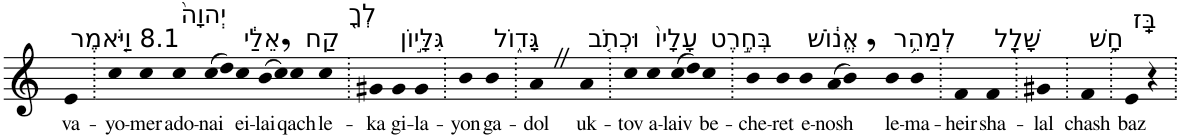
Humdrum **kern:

**kern	**text
*part1	*part1
*staff1	*staff1
*I"Piano	*
*I'Pno	*
*clefG2	*
*k[]	*
=1	=1
!LO:TX:a:t=8.1 וַיֹּ֤אמֶר	!
!	!LO:LY:b
4e	va-
=2.	=2.
!	!LO:LY:b
4cc	-yo-
!	!LO:LY:b
4cc	-mer
!LO:TX:a:t=יְהוָה֙	!
!	!LO:LY:b
4cc	ado-
!	!LO:LY:b
(8cc	-nai
8dd)	.
!LO:TX:a:t=אֵלַ֔י	!
!	!LO:LY:b
4cc	ei-
!	!LO:LY:b
(8b	-lai
8cc,)	.
!LO:TX:a:t=קַח	!
!	!LO:LY:b
4cc	qach
!LO:TX:a:t=לְךָ֖	!
!	!LO:LY:b
4cc	le-
=3.	=3.
!	!LO:LY:b
4g#X	-ka
!LO:TX:a:t=גִּלָּי֣וֹן	!
!	!LO:LY:b
4g#	gi-
!	!LO:LY:b
4g#	-la-
=4.	=4.
!	!LO:LY:b
4b	-yon
!LO:TX:a:t=גָּד֑וֹל	!
!	!LO:LY:b
4b	ga-
=5.	=5.
!	!LO:LY:b
4aZ	-dol
!LO:TX:a:t=וּכְתֹ֤ב	!
!	!LO:LY:b
4a	uk-
=6.	=6.
!	!LO:LY:b
4cc	-tov
!LO:TX:a:t=עָלָיו֙	!
!	!LO:LY:b
4cc	a-
!	!LO:LY:b
(8cc	-laiv
8dd)	.
!LO:TX:a:t=בְּחֶ֣רֶט	!
!	!LO:LY:b
4cc	be-
=7.	=7.
!	!LO:LY:b
4b	-che-
!	!LO:LY:b
4b	-ret
!LO:TX:a:t=אֱנ֔וֹשׁ	!
!	!LO:LY:b
4b	e-
!	!LO:LY:b
(8a	-nosh
8b,)	.
!LO:TX:a:t=לְמַהֵ֥ר	!
!	!LO:LY:b
4b	le-
!	!LO:LY:b
4b	-ma-
=8.	=8.
!	!LO:LY:b
4f	-heir
!LO:TX:a:t=שָׁלָ֖ל	!
!	!LO:LY:b
4f	sha-
=9.	=9.
!	!LO:LY:b
4g#X	-lal
=10.	=10.
!LO:TX:a:t=חָ֥שׁ	!
!	!LO:LY:b
4f	chash
=11.	=11.
!LO:TX:a:t=בַּֽז	!
!	!LO:LY:b
4e	baz
4r	.
=.	=.
*-	*-
